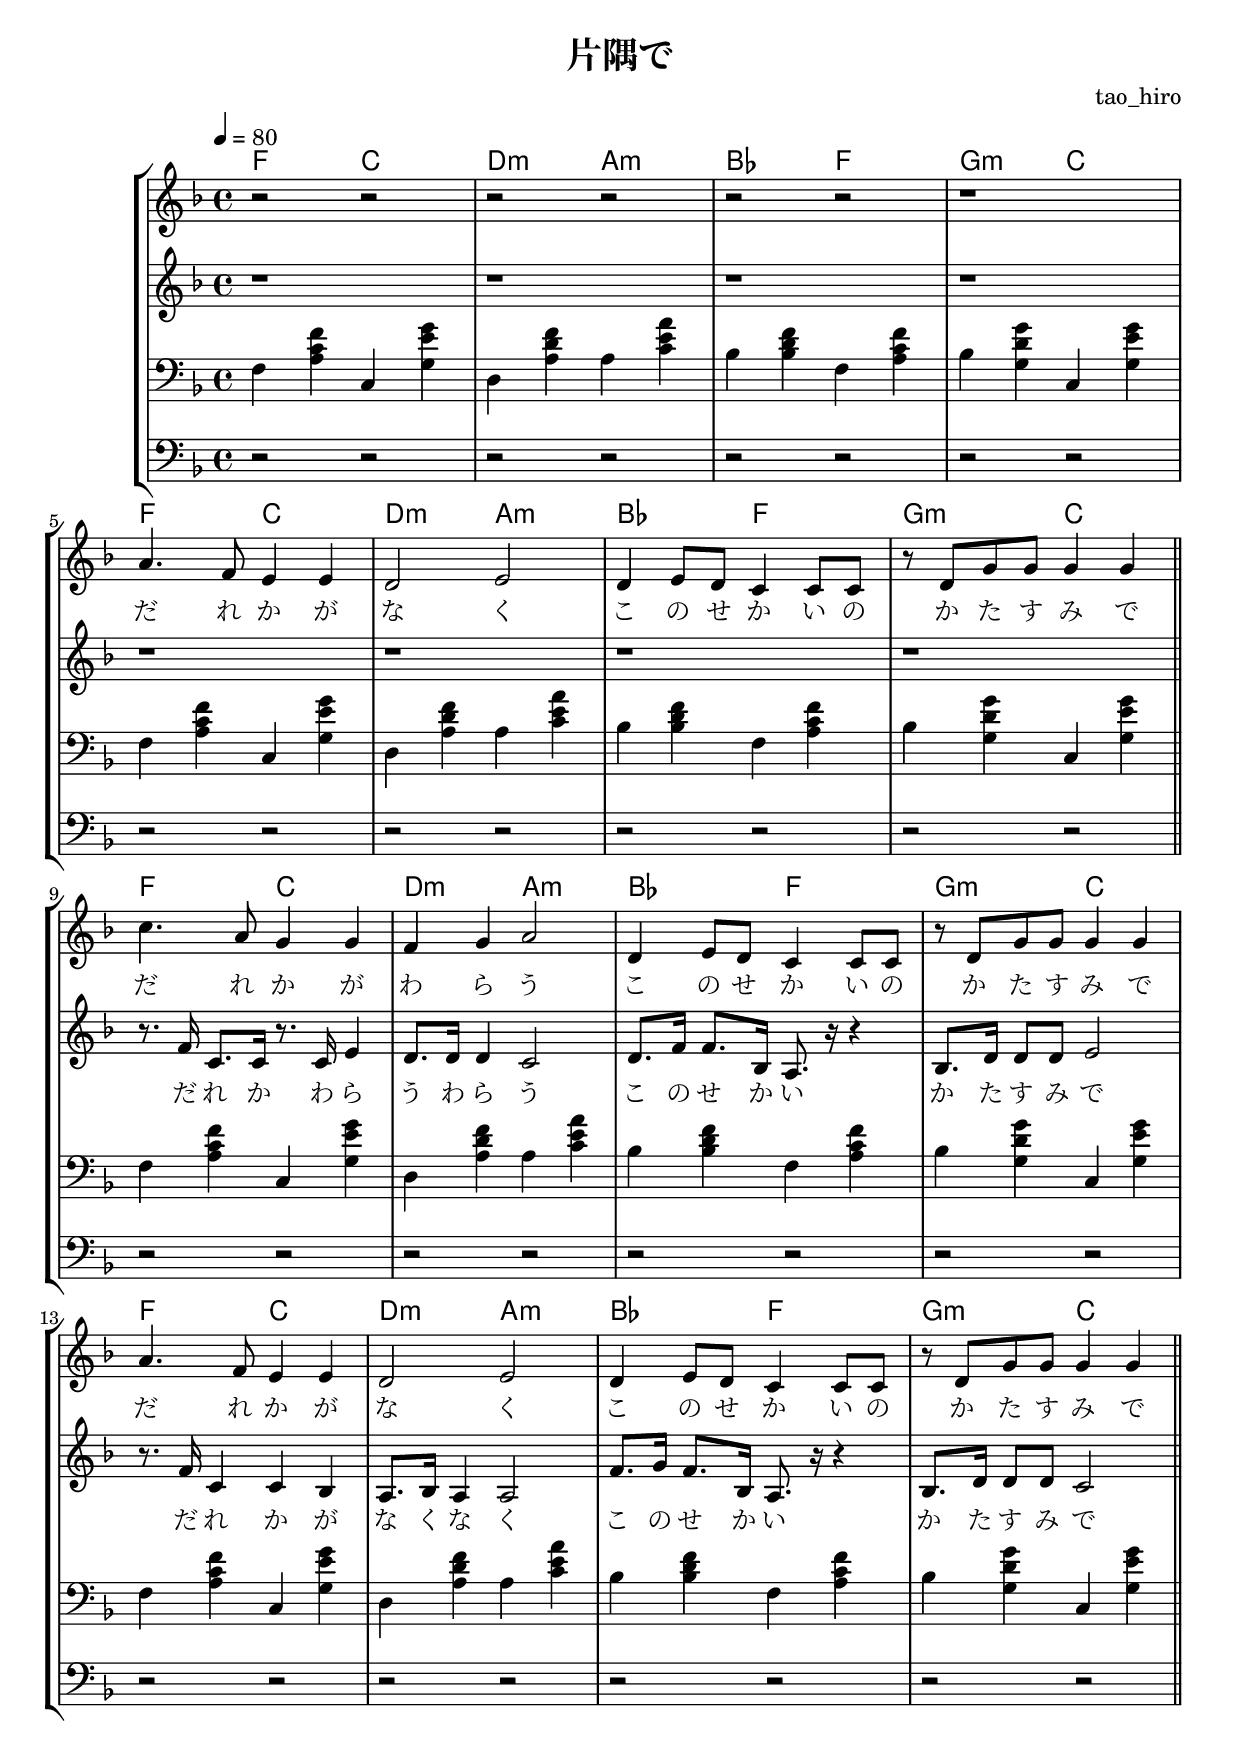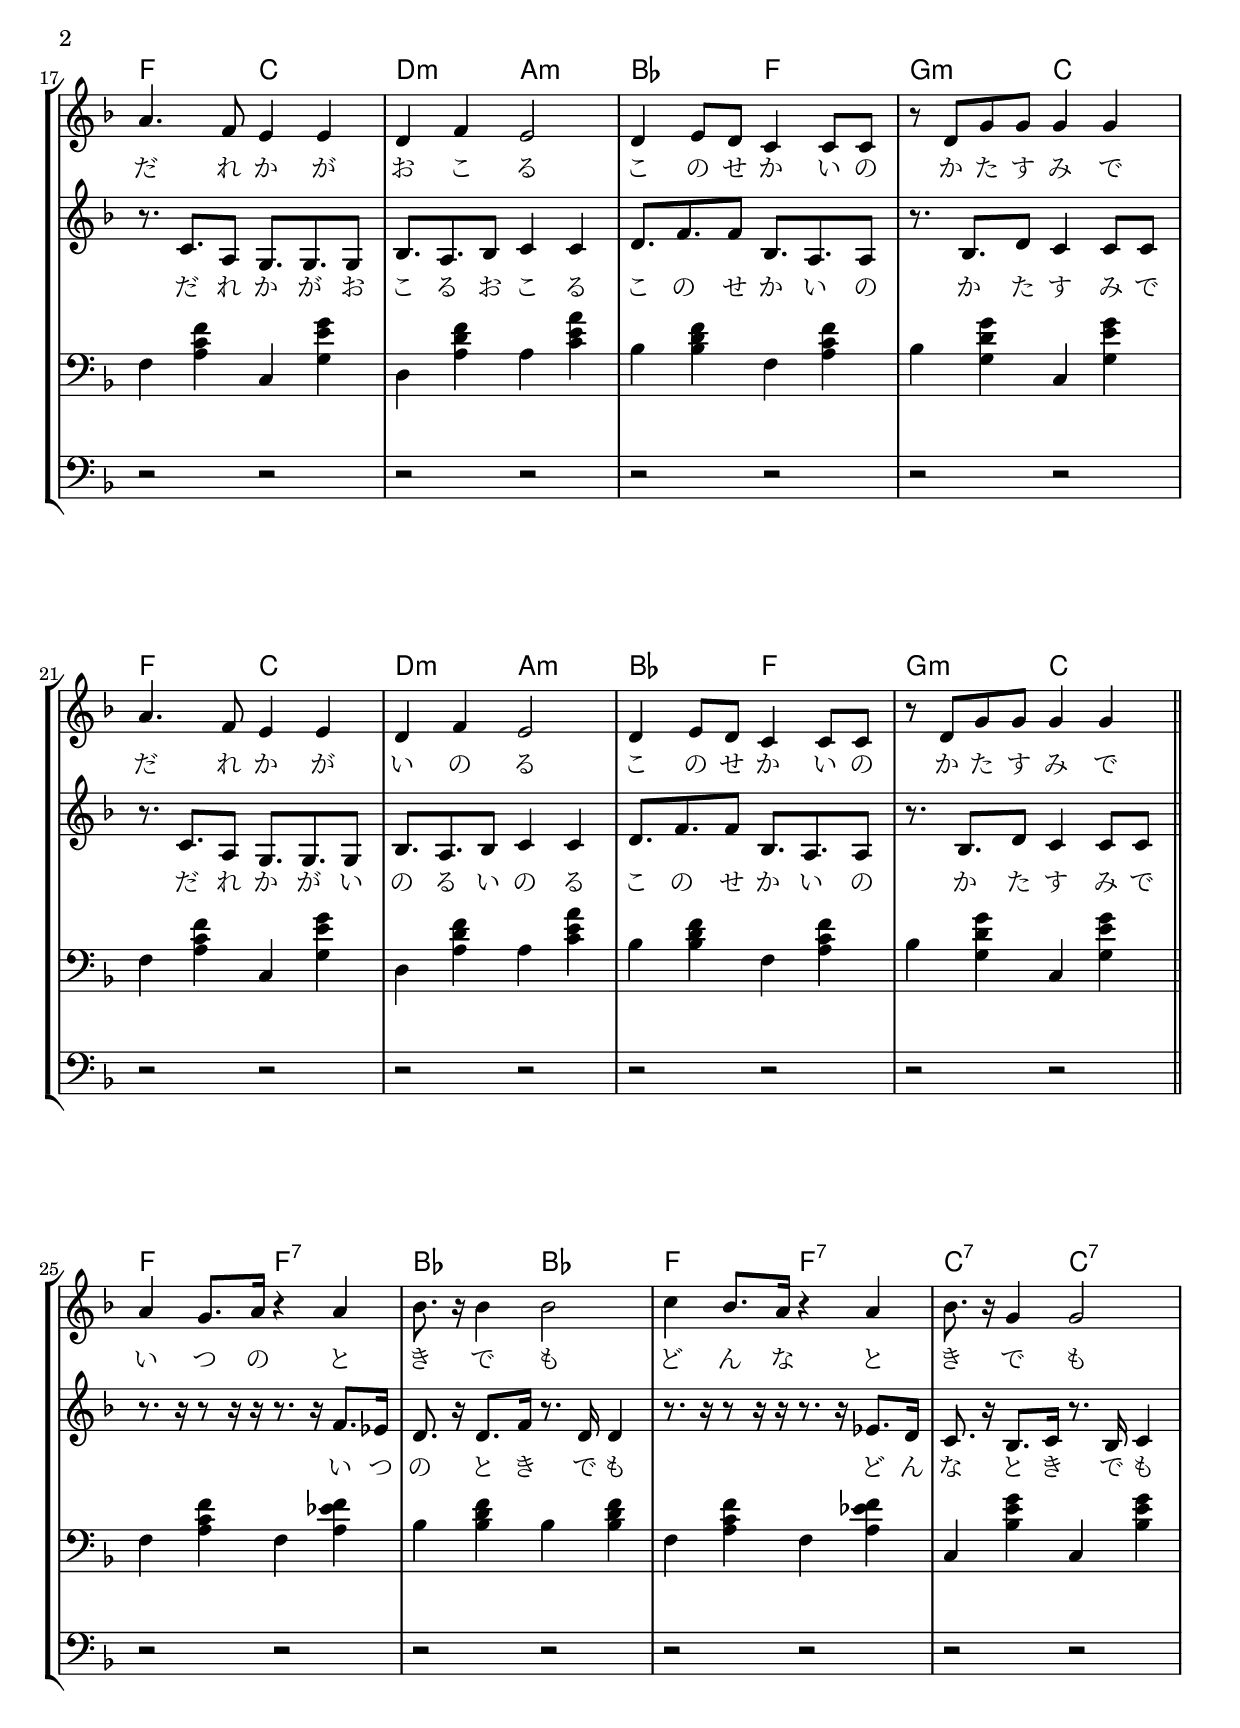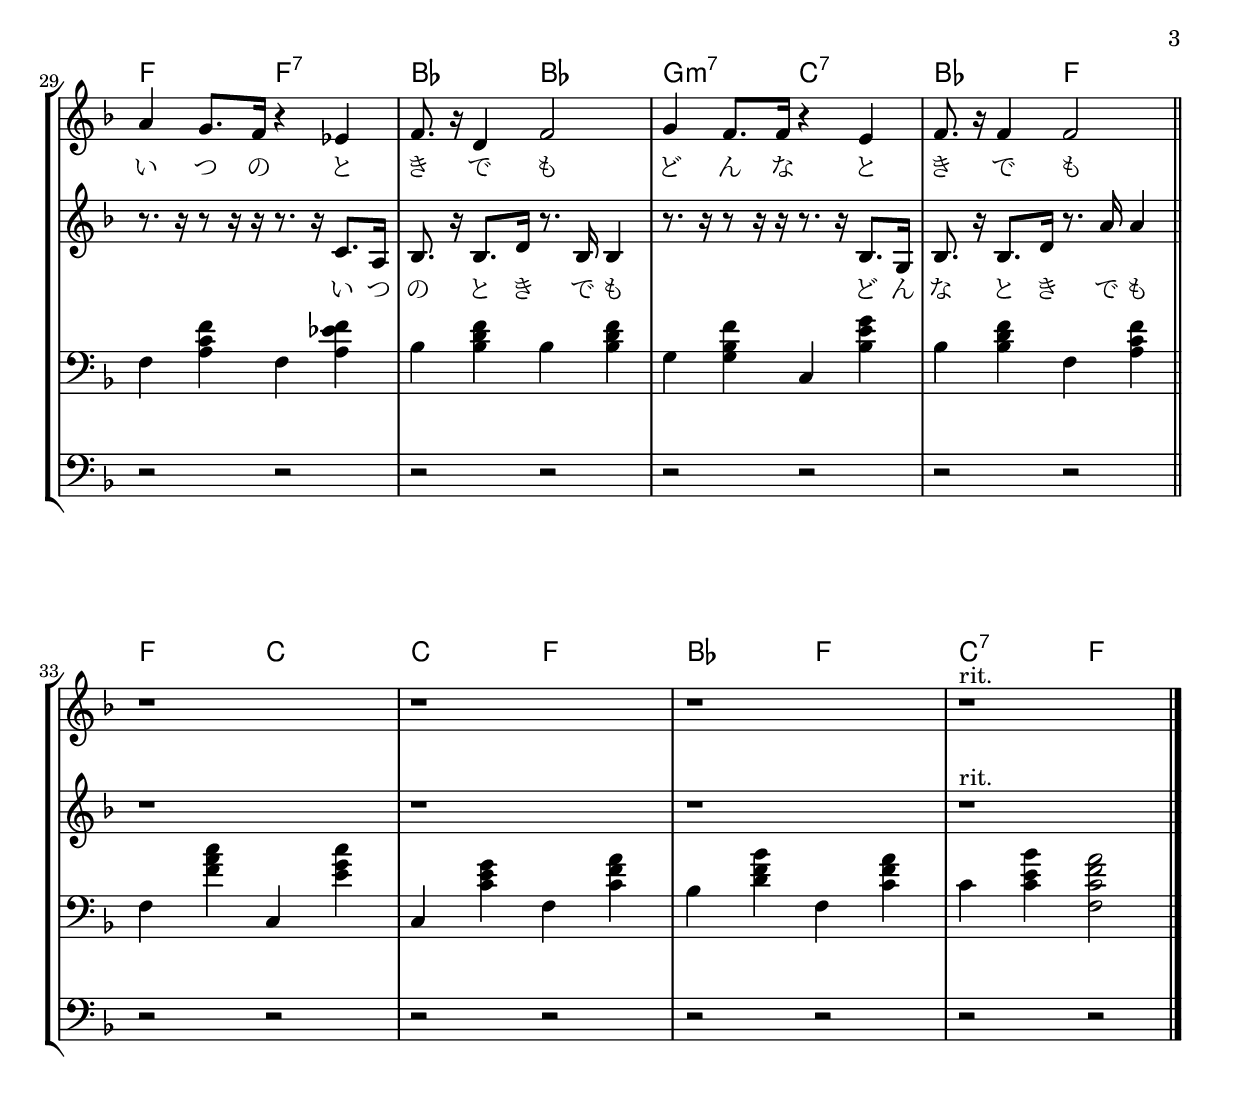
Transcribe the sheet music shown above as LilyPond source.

\version "2.12.1"

\header {
	title = \markup {片隅で}
	composer = \markup \center-column {tao_hiro}
}

harmony = \chordmode {
	f2 c d:m a:m bes f g:m c f c d:m a:m bes f g:m c 

	f c d:m a:m bes f g:m c f c d:m a:m bes f g:m c 

	f c d:m a:m bes f g:m c f c d:m a:m bes f g:m c 

	f f:7 bes bes f f:7 c:7 c:7 f f:7 bes bes g:min7 c:7 bes f 

	f c c f bes f c:7 f 
}

melody = {
	\set Staff.midiInstrument = #"Honky-tonk"
		\key f \major
	\tempo 4 = 80
r2  r2 
	r2  r2 
	r2  r2 
	r1 
	a'4.  f'8  e'4  e'4 
	d'2  e'2 
	d'4  e'8  d'8  c'4  c'8  c'8 
	r8  d'8  g'8  g'8  g'4  g'4
	\set Staff.midiInstrument = #"fss0.32"
	c''4.  a'8  g'4  g'4 
	f'4  g'4  a'2 
	d'4  e'8  d'8  c'4  c'8  c'8 
	r8  d'8  g'8  g'8  g'4  g'4 
	a'4.  f'8  e'4  e'4 
	d'2  e'2 
	d'4  e'8  d'8  c'4  c'8  c'8 
	r8  d'8  g'8  g'8  g'4  g'4
	\set Staff.midiInstrument = #"fss0.32"
	a'4.  f'8  e'4  e'4 
	d'4  f'4  e'2 
	d'4  e'8  d'8  c'4  c'8  c'8 
	r8  d'8  g'8  g'8  g'4  g'4 
	a'4.  f'8  e'4  e'4 
	d'4  f'4  e'2 
	d'4  e'8  d'8  c'4  c'8  c'8 
	r8  d'8  g'8  g'8  g'4  g'4
	\set Staff.midiInstrument = #"fss0.32"
	a'4  g'8.  a'16  r4  a'4 
	bes'8.  r16  bes'4  bes'2 
	c''4  bes'8.  a'16  r4  a'4 
	bes'8.  r16  g'4  g'2 
	a'4  g'8.  f'16  r4  es'4 
	f'8.  r16  d'4  f'2 
	g'4  f'8.  f'16  r4  e'4 
	f'8.  r16  f'4  f'2
	r1 | r1 | r1 | r1^"rit." \bar "|."
}

words = \lyricmode {
	だ  れ  か  が  な  く  こ  の  せ  か  い  の  か  た  す  み  で  
	だ  れ  か  が  わ  ら  う  こ  の  せ  か  い  の  か  た  す  み  で  だ  れ  か  が  な  く  こ  の  せ  か  い  の  か  た  す  み  で  
	だ  れ  か  が  お  こ  る  こ  の  せ  か  い  の  か  た  す  み  で  だ  れ  か  が  い  の  る  こ  の  せ  か  い  の  か  た  す  み  で  
	い  つ  の  と  き  で  も  ど  ん  な  と  き  で  も  い  つ  の  と  き  で  も  ど  ん  な  と  き  で  も  
	
}

secondmelody = {
	\key f \major
	\tempo 4 = 80
	r1 | r1 | r1 | r1 | r1 | r1 | r1 | r1   
	\set Staff.midiInstrument = #"Honky-tonk"
	r8.  f'16  c'8.  c'16  r8.  c'16  e'4 
	d'8.  d'16  d'4  c'2 
	d'8.  f'16  f'8.  bes16  a8.  r16  r4 
	bes8.  d'16  d'8  d'8  e'2 
	r8.  f'16  c'4  c'4  bes4 
	a8.  bes16  a4  a2 
	f'8.  g'16  f'8.  bes16  a8.  r16  r4 
	bes8.  d'16  d'8  d'8  c'2
	\set Staff.midiInstrument = #"Honky-tonk"
	r8.  c'8.  a8  g8.  g8.  g8 
	bes8.  a8.  bes8  c'4  c'4 
	d'8.  f'8.  f'8  bes8.  a8.  a8 
	r8.  bes8.  d'8  c'4  c'8  c'8 
	r8.  c'8.  a8  g8.  g8.  g8 
	bes8.  a8.  bes8  c'4  c'4 
	d'8.  f'8.  f'8  bes8.  a8.  a8 
	r8.  bes8.  d'8  c'4  c'8  c'8
	\set Staff.midiInstrument = #"Honky-tonk"
	r8.  r16  r8  r16  r16  r8.  r16  f'8.  es'16 
	d'8.  r16  d'8.  f'16  r8.  d'16  d'4 
	r8.  r16  r8  r16  r16  r8.  r16  es'8.  d'16 
	c'8.  r16  bes8.  c'16  r8.  bes16  c'4 
	r8.  r16  r8  r16  r16  r8.  r16  c'8.  a16 
	bes8.  r16  bes8.  d'16  r8.  bes16  bes4 
	r8.  r16  r8  r16  r16  r8.  r16  bes8.  g16 
	bes8.  r16  bes8.  d'16  r8.  a'16  a'4
	r1 | r1 | r1 | r1^"rit." \bar "|."
}

secondwords = \lyricmode {
	
	だ  れ  か  わ  ら  う  わ  ら  う  こ  の  せ  か  い  か  た  す  み  で  だ  れ  か  が  な  く  な  く  こ  の  せ  か  い  か  た  す  み  で  
	だ  れ  か  が  お  こ  る  お  こ  る  こ  の  せ  か  い  の  か  た  す  み  で  だ  れ  か  が  い  の  る  い  の  る  こ  の  せ  か  い  の  か  た  す  み  で  
	い  つ  の  と  き  で  も  ど  ん  な  と  き  で  も  い  つ  の  と  き  で  も  ど  ん  な  と  き  で  も  
	
}

tempochange = {
	\tempo 4 = 80
	r1 | r1 | r1 | r1 | r1 | r1 | r1 | r1 \bar "||"
	\tempo 4 = 80
	r1 | r1 | r1 | r1 | r1 | r1 | r1 | r1 \bar "||"
	\tempo 4 = 80
	r1 | r1 | r1 | r1 | r1 | r1 | r1 | r1 \bar "||"
	\tempo 4 = 80
	r1 | r1 | r1 | r1 | r1 | r1 | r1 | r1 \bar "||"
	\tempo 4 = 80
	r1 | r1 | r1 | \tempo 4 = 60 r2 \tempo 4 = 53 r2 \bar "|."
}

mainacc = {
	\clef bass
	\set Staff.midiInstrument = #"Acoustic grand"
	\key f \major
	\tempo 4 = 80
	f4 <a c' f'>4
	c4 <g e' g'>4
	d4 <a d' f'>4
	a4 <c' e' a'>4
	bes4 <bes d' f'>4
	f4 <a c' f'>4
	bes4 <g d' g'>4
	c4 <g e' g'>4
	f4 <a c' f'>4
	c4 <g e' g'>4
	d4 <a d' f'>4
	a4 <c' e' a'>4
	bes4 <bes d' f'>4
	f4 <a c' f'>4
	bes4 <g d' g'>4
	c4 <g e' g'>4
	\bar "||"

	\set Staff.midiInstrument = #"Acoustic grand"
	f4 <a c' f'>4
	c4 <g e' g'>4
	d4 <a d' f'>4
	a4 <c' e' a'>4
	bes4 <bes d' f'>4
	f4 <a c' f'>4
	bes4 <g d' g'>4
	c4 <g e' g'>4
	f4 <a c' f'>4
	c4 <g e' g'>4
	d4 <a d' f'>4
	a4 <c' e' a'>4
	bes4 <bes d' f'>4
	f4 <a c' f'>4
	bes4 <g d' g'>4
	c4 <g e' g'>4
	\bar "||"

	\set Staff.midiInstrument = #"Acoustic grand"
	f4 <a c' f'>4
	c4 <g e' g'>4
	d4 <a d' f'>4
	a4 <c' e' a'>4
	bes4 <bes d' f'>4
	f4 <a c' f'>4
	bes4 <g d' g'>4
	c4 <g e' g'>4
	f4 <a c' f'>4
	c4 <g e' g'>4
	d4 <a d' f'>4
	a4 <c' e' a'>4
	bes4 <bes d' f'>4
	f4 <a c' f'>4
	bes4 <g d' g'>4
	c4 <g e' g'>4
	\bar "||"

	\set Staff.midiInstrument = #"Acoustic grand"
	f4 <a c' f'>4
	f4 <a es' f'>4
	bes4 <bes d' f'>4
	bes4 <bes d' f'>4
	f4 <a c' f'>4
	f4 <a es' f'>4
	c4 <bes e' g'>4
	c4 <bes e' g'>4
	f4 <a c' f'>4
	f4 <a es' f'>4
	bes4 <bes d' f'>4
	bes4 <bes d' f'>4
	g4 <g bes f'>4
	c4 <bes e' g'>4
	bes4 <bes d' f'>4
	f4 <a c' f'>4
	\bar "||"

	\set Staff.midiInstrument = #"Honky-tonk"
	f4 <f' a' c''>4
	c4 <e' g' c''>4
	c4 <c' e' g'>4
	f4 <c' f' a'>4
	bes4 <d' f' bes'>4
	f4 <c' f' a'>4
	c'4 <c' e' bes'>4
	<f c' f' a'>2
	\bar "|."
}

subacc = {
	\clef bass
	\set Staff.midiInstrument = #"Acoustic grand"
	\key f \major
	\tempo 4 = 80
	r2
	r2
	r2
	r2
	r2
	r2
	r2
	r2
	r2
	r2
	r2
	r2
	r2
	r2
	r2
	r2
	\bar "||"

	\set Staff.midiInstrument = #"Acoustic grand"
	r2
	r2
	r2
	r2
	r2
	r2
	r2
	r2
	r2
	r2
	r2
	r2
	r2
	r2
	r2
	r2
	\bar "||"

	\set Staff.midiInstrument = #"Acoustic grand"
	r2
	r2
	r2
	r2
	r2
	r2
	r2
	r2
	r2
	r2
	r2
	r2
	r2
	r2
	r2
	r2
	\bar "||"

	\set Staff.midiInstrument = #"Acoustic grand"
	r2
	r2
	r2
	r2
	r2
	r2
	r2
	r2
	r2
	r2
	r2
	r2
	r2
	r2
	r2
	r2
	\bar "||"

	\set Staff.midiInstrument = #"Acoustic grand"
	r2
	r2
	r2
	r2
	r2
	r2
	r2
	r2
	\bar "|."
}

percA = {
	\drummode {
	r1 |r1 |r1 |r1 |r1 |r1 |r1 |r1 \bar "||"
	r1 |r1 |r1 |r1 |r1 |r1 |r1 |r1 \bar "||"
	r1 |r1 |r1 |r1 |r1 |r1 |r1 |r1 \bar "||"
	r1 |r1 |r1 |r1 |r1 |r1 |r1 |r1 \bar "||"
	r1 |r1 |r1 |r1 \bar "|."
	}
}

percB = {
	\drummode {
	r1 |r1 |r1 |r1 |r1 |r1 |r1 |r1 \bar "||"
	r1 |r1 |r1 |r1 |r1 |r1 |r1 |r1 \bar "||"
	r1 |r1 |r1 |r1 |r1 |r1 |r1 |r1 \bar "||"
	r1 |r1 |r1 |r1 |r1 |r1 |r1 |r1 \bar "||"
	r1 |r1 |r1 |r1 \bar "|."
	}
}

percC = {
	\drummode {
	r1 |r1 |r1 |r1 |r1 |r1 |r1 |r1 \bar "||"
	r1 |r1 |r1 |r1 |r1 |r1 |r1 |r1 \bar "||"
	r1 |r1 |r1 |r1 |r1 |r1 |r1 |r1 \bar "||"
	r1 |r1 |r1 |r1 |r1 |r1 |r1 |r1 \bar "||"
	r1 |r1 |r1 |r1 \bar "|."
	}
}

percD = {
	\drummode {
	r1 |r1 |r1 |r1 |r1 |r1 |r1 |r1 \bar "||"
	r1 |r1 |r1 |r1 |r1 |r1 |r1 |r1 \bar "||"
	r1 |r1 |r1 |r1 |r1 |r1 |r1 |r1 \bar "||"
	r1 |r1 |r1 |r1 |r1 |r1 |r1 |r1 \bar "||"
	r1 |r1 |r1 |r1 \bar "|."
	}
}

percE = {
	\drummode {
	r1 |r1 |r1 |r1 |r1 |r1 |r1 |r1 \bar "||"
	r1 |r1 |r1 |r1 |r1 |r1 |r1 |r1 \bar "||"
	r1 |r1 |r1 |r1 |r1 |r1 |r1 |r1 \bar "||"
	r1 |r1 |r1 |r1 |r1 |r1 |r1 |r1 \bar "||"
	r1 |r1 |r1 |r1 \bar "|."
	}
}

\score {
	<<
		\new StaffGroup <<
			\new ChordNames {\harmony}
			\new Voice = "melody" {\melody}
			\new Lyrics \lyricsto "melody" \words
			\new Voice = "secondmelody" {\secondmelody}
			\new Lyrics \lyricsto "secondmelody" \secondwords
			\new Staff = "mainacc" {\mainacc}
			\new Staff = "subacc" {\subacc}
		>>
	>>
	\layout { }
}
